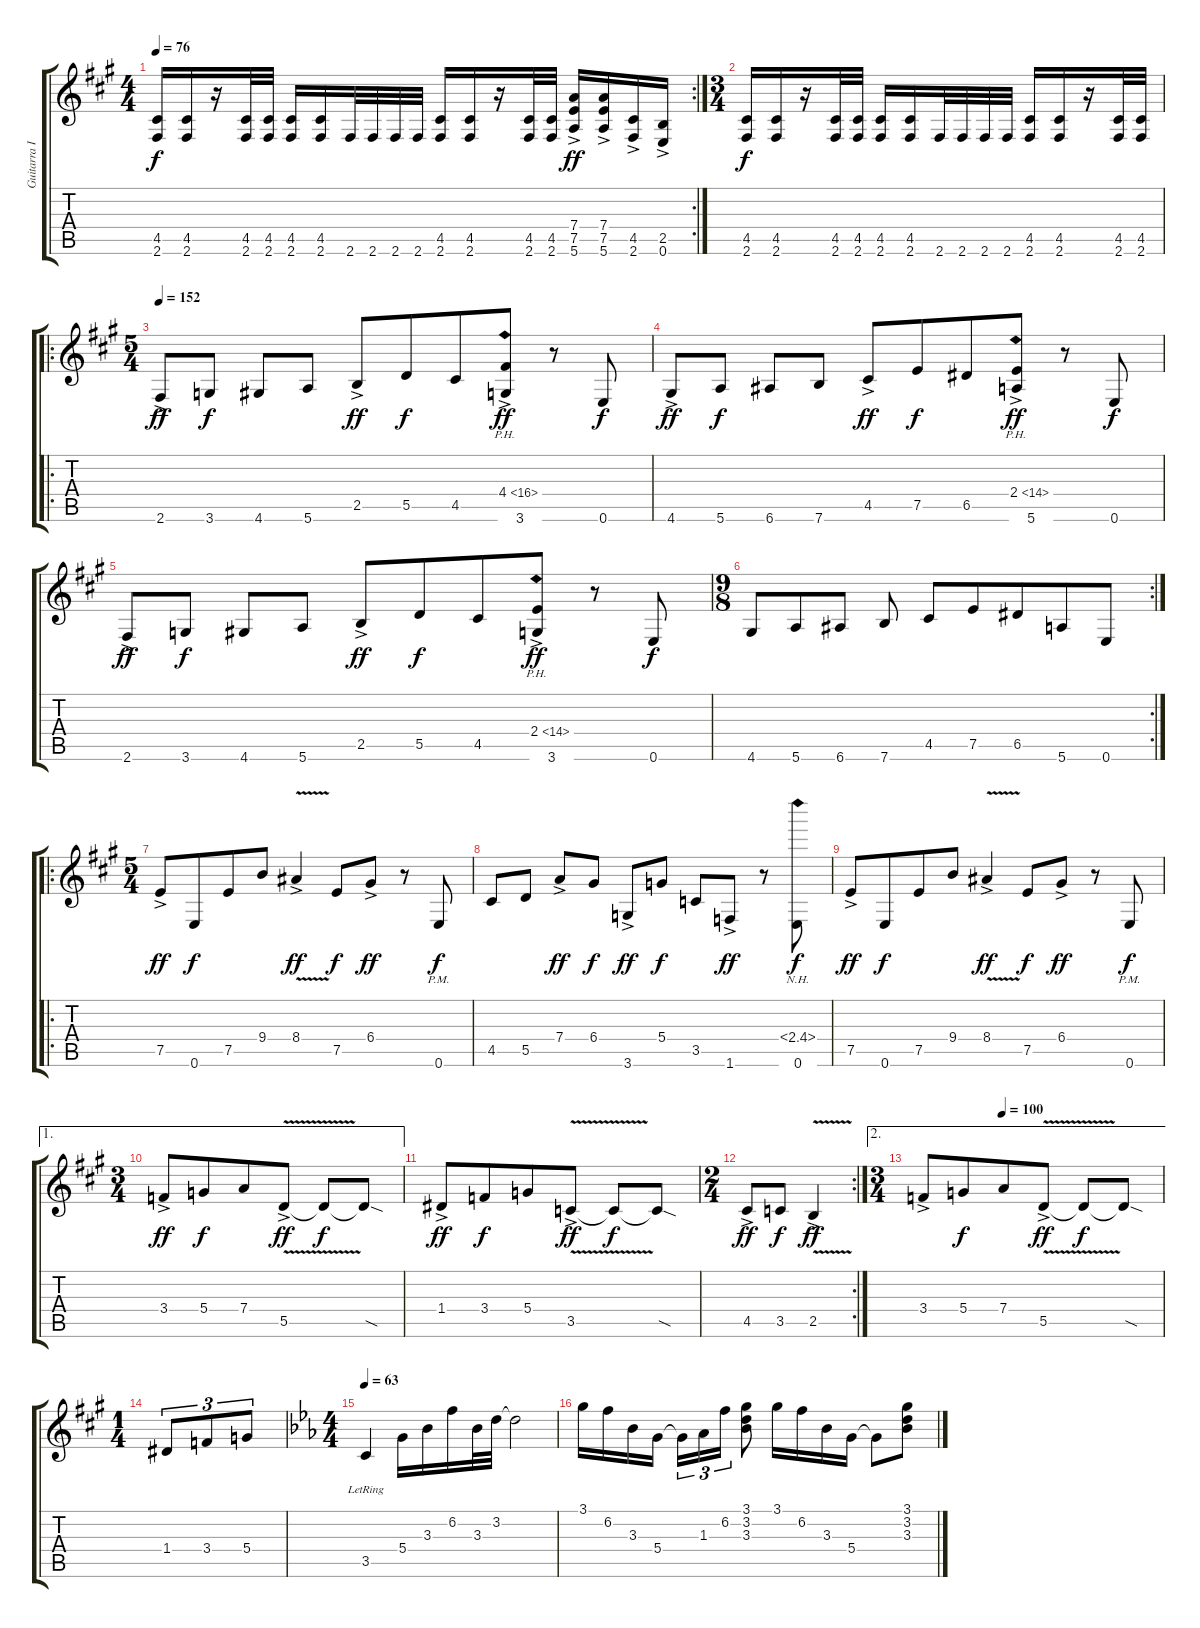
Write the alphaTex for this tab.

\track ("Guitarra I" "Guitarra I") {instrument distortionguitar}
\staff {score tabs}
\tuning (E4 B3 G3 D3 A2 E2) {hide}
\rc 2
\ts (4 4)
\tempo 76
\clef g2
\ks a
(4.5 2.6).16{dy f} (4.5 2.6).16 r.16 (4.5 2.6).32 (4.5 2.6).32 (4.5 2.6).16 (4.5 2.6).16 2.6.32 2.6.32 2.6.32 2.6.32 (4.5 2.6).16 (4.5 2.6).16 r.16 (4.5 2.6).32 (4.5 2.6).32 (7.4{ac} 7.5{ac} 5.6{ac}).16{dy ff} (7.4{ac} 7.5{ac} 5.6{ac}).16 (4.5{ac} 2.6{ac}).16 (2.5{ac} 0.6{ac}).16 |
\ts (3 4)
(4.5 2.6).16{dy f} (4.5 2.6).16 r.16 (4.5 2.6).32 (4.5 2.6).32 (4.5 2.6).16 (4.5 2.6).16 2.6.32 2.6.32 2.6.32 2.6.32 (4.5 2.6).16 (4.5 2.6).16 r.16 (4.5 2.6).32 (4.5 2.6).32 |
\ro
\ts (5 4)
\tempo 152
2.6{ac}.8{dy ff volume 16} 3.6.8{dy f} 4.6.8 5.6.8{beam split} 2.5{ac}.8{dy ff} 5.5.8{dy f beam merge} 4.5.8 (4.4{ph 12} 3.6{ac}).8{dy ff} r.8 0.6.8{dy f} |
4.6{ac}.8{dy ff} 5.6.8{dy f} 6.6.8 7.6.8{beam split} 4.5{ac}.8{dy ff} 7.5.8{dy f beam merge} 6.5.8 (2.4{ph 12} 5.6{ac}).8{dy ff} r.8 0.6.8{dy f} |
2.6{ac}.8{dy ff} 3.6.8{dy f} 4.6.8 5.6.8{beam split} 2.5{ac}.8{dy ff} 5.5.8{dy f beam merge} 4.5.8 (2.4{ph 12} 3.6{ac}).8{dy ff} r.8 0.6.8{dy f} |
\rc 2
\ts (9 8)
4.6.8 5.6.8 6.6.8 7.6.8{beam split} 4.5.8 7.5.8{beam merge} 6.5.8 5.6.8 0.6.8 |
\ro
\ts (5 4)
7.5{ac}.8{dy ff} 0.6.8{dy f beam merge} 7.5.8 9.4.8 8.4{v ac}.4{dy ff} 7.5.8{dy f} 6.4{ac}.8{dy ff} r.8 0.6{pm}.8{dy f} |
4.5.8 5.5.8{beam split} 7.4{ac}.8{dy ff} 6.4.8{dy f} 3.6{ac}.8{dy ff} 5.4.8{dy f} 3.5.8 1.6{ac}.8{dy ff} r.8 (2.4{nh} 0.6).8{dy f} |
7.5{ac}.8{dy ff} 0.6.8{dy f beam merge} 7.5.8 9.4.8 8.4{v ac}.4{dy ff} 7.5.8{dy f} 6.4{ac}.8{dy ff} r.8 0.6{pm}.8{dy f} |
\ae 1
\ts (3 4)
3.4{ac}.8{dy ff} 5.4.8{dy f beam merge} 7.4.8 5.5{v ac}.8{dy ff} 5.5{t}.8{dy f} 5.5{sod t}.8 |
1.4{ac}.8{dy ff} 3.4.8{dy f beam merge} 5.4.8 3.5{v ac}.8{dy ff} 3.5{t}.8{dy f} 3.5{sod t}.8 |
\rc 2
\ts (2 4)
4.5{ac}.8{dy ff} 3.5.8{dy f} 2.5{v ac}.4{dy ff} |
\ae 2
\ts (3 4)
\tempo (100 0.3333333333333333)
3.4{ac}.8{balance 8} 5.4.8{dy f beam merge} 7.4.8 5.5{v ac}.8{dy ff} 5.5{t}.8{dy f} 5.5{sod t}.8 |
\ts (1 4)
1.4.8{tu (3 2)} 3.4.8{tu (3 2)} 5.4.8{tu (3 2)} |
\ts (4 4)
\tempo 63
\ks eb
3.5{lr}.4{instrument electricguitarclean} 5.4.16 3.3.16 6.2.16 3.3.32 3.2.32 3.2{t}.2 |
3.1.16 6.2.16 3.3.16 5.4.16 5.4{t}.16{tu (3 2)} 1.3.16{tu (3 2)} 6.2.16{tu (3 2)} (3.1 3.2 3.3).8 3.1.16 6.2.16 3.3.16 5.4.16 5.4{t}.8 (3.1 3.2 3.3).8
